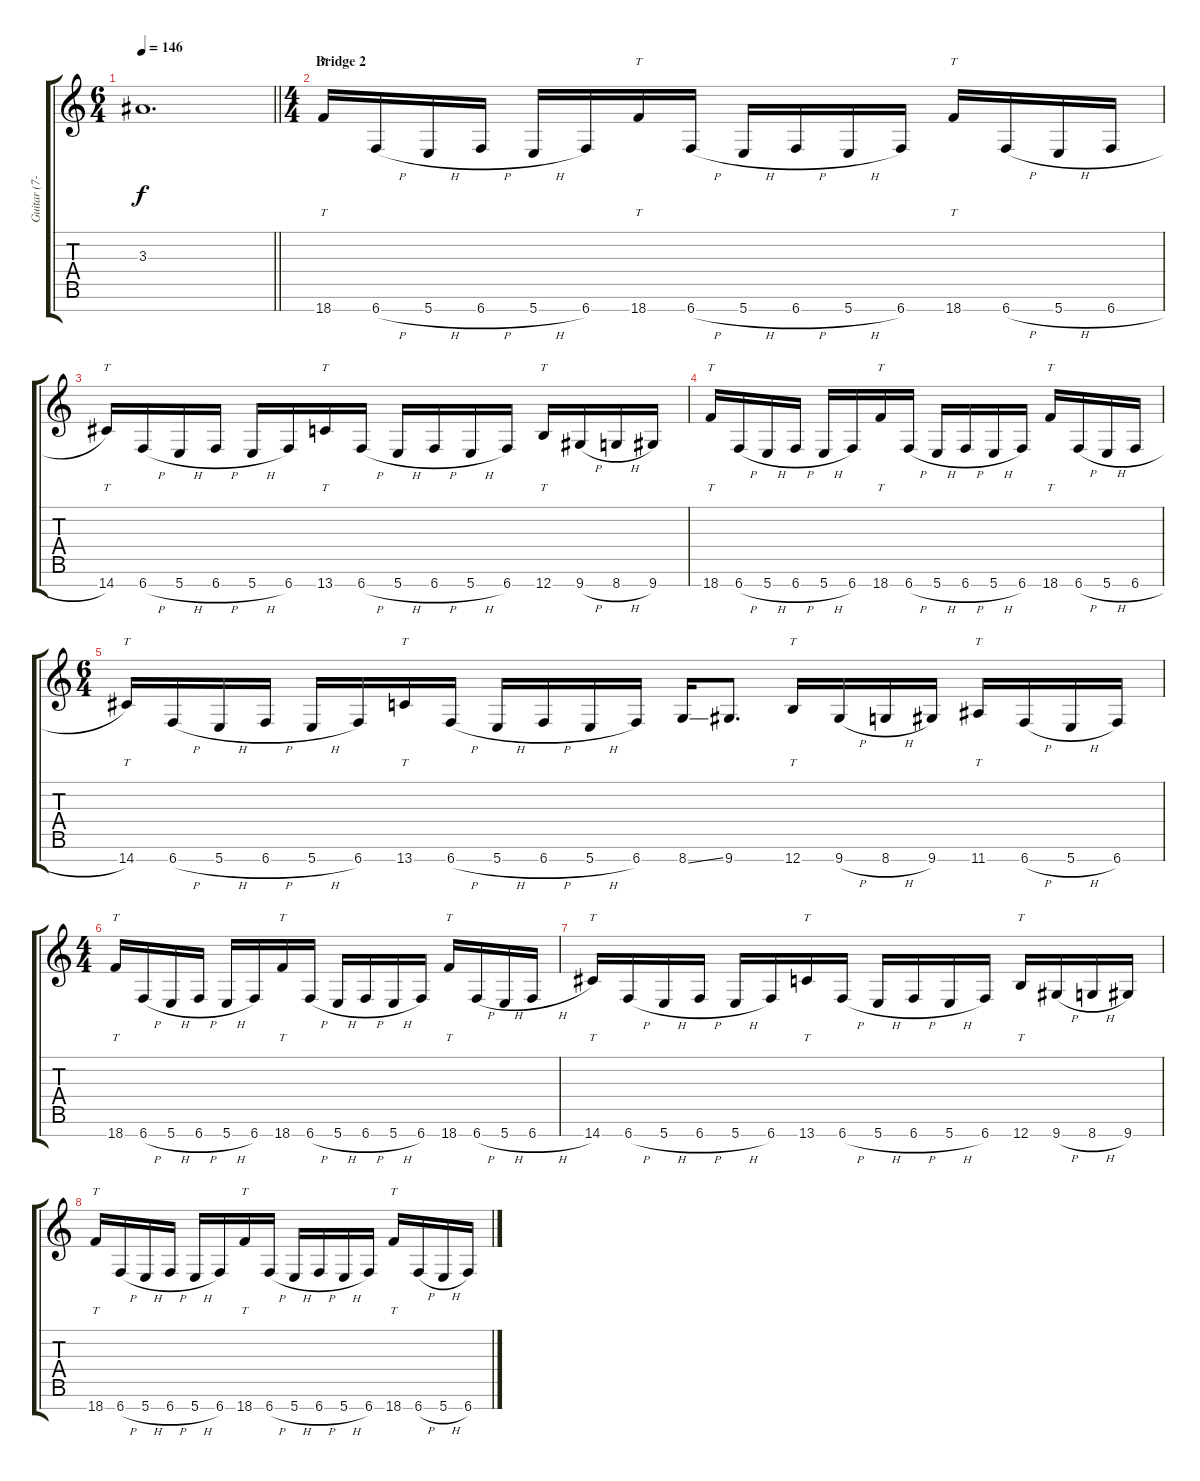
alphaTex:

\track ("Guitar (7-string)" "Guitar (7-") {instrument distortionguitar}
\staff {score tabs}
\tuning (E4 B3 G3 D3 A2 E2 B1) {hide}
\ts (6 4)
\tempo 146
\clef g2
\barLineRight lightlight
\ks c
3.3.1{d dy f} |
\ts (4 4)
\section ("" "Bridge 2")
18.7.16{tt} 6.7{h}.16 5.7{h}.16 6.7{h}.16 5.7{h}.16 6.7.16 18.7.16{tt} 6.7{h}.16 5.7{h}.16 6.7{h}.16 5.7{h}.16 6.7.16 18.7.16{tt} 6.7{h}.16 5.7{h}.16 6.7{h}.16 |
14.7.16{tt} 6.7{h}.16 5.7{h}.16 6.7{h}.16 5.7{h}.16 6.7.16 13.7.16{tt} 6.7{h}.16 5.7{h}.16 6.7{h}.16 5.7{h}.16 6.7.16 12.7.16{tt} 9.7{h}.16 8.7{h}.16 9.7.16 |
18.7.16{tt} 6.7{h}.16 5.7{h}.16 6.7{h}.16 5.7{h}.16 6.7.16 18.7.16{tt} 6.7{h}.16 5.7{h}.16 6.7{h}.16 5.7{h}.16 6.7.16 18.7.16{tt} 6.7{h}.16 5.7{h}.16 6.7{h}.16 |
\ts (6 4)
14.7.16{tt} 6.7{h}.16 5.7{h}.16 6.7{h}.16 5.7{h}.16 6.7.16 13.7.16{tt} 6.7{h}.16 5.7{h}.16 6.7{h}.16 5.7{h}.16 6.7.16 8.7{ss}.16 9.7.8{d} 12.7.16{tt} 9.7{h}.16 8.7{h}.16 9.7.16 11.7.16{tt} 6.7{h}.16 5.7{h}.16 6.7.16 |
\ts (4 4)
18.7.16{tt} 6.7{h}.16 5.7{h}.16 6.7{h}.16 5.7{h}.16 6.7.16 18.7.16{tt} 6.7{h}.16 5.7{h}.16 6.7{h}.16 5.7{h}.16 6.7.16 18.7.16{tt} 6.7{h}.16 5.7{h}.16 6.7{h}.16 |
14.7.16{tt} 6.7{h}.16 5.7{h}.16 6.7{h}.16 5.7{h}.16 6.7.16 13.7.16{tt} 6.7{h}.16 5.7{h}.16 6.7{h}.16 5.7{h}.16 6.7.16 12.7.16{tt} 9.7{h}.16 8.7{h}.16 9.7.16 |
18.7.16{tt} 6.7{h}.16 5.7{h}.16 6.7{h}.16 5.7{h}.16 6.7.16 18.7.16{tt} 6.7{h}.16 5.7{h}.16 6.7{h}.16 5.7{h}.16 6.7.16 18.7.16{tt} 6.7{h}.16 5.7{h}.16 6.7{h}.16
